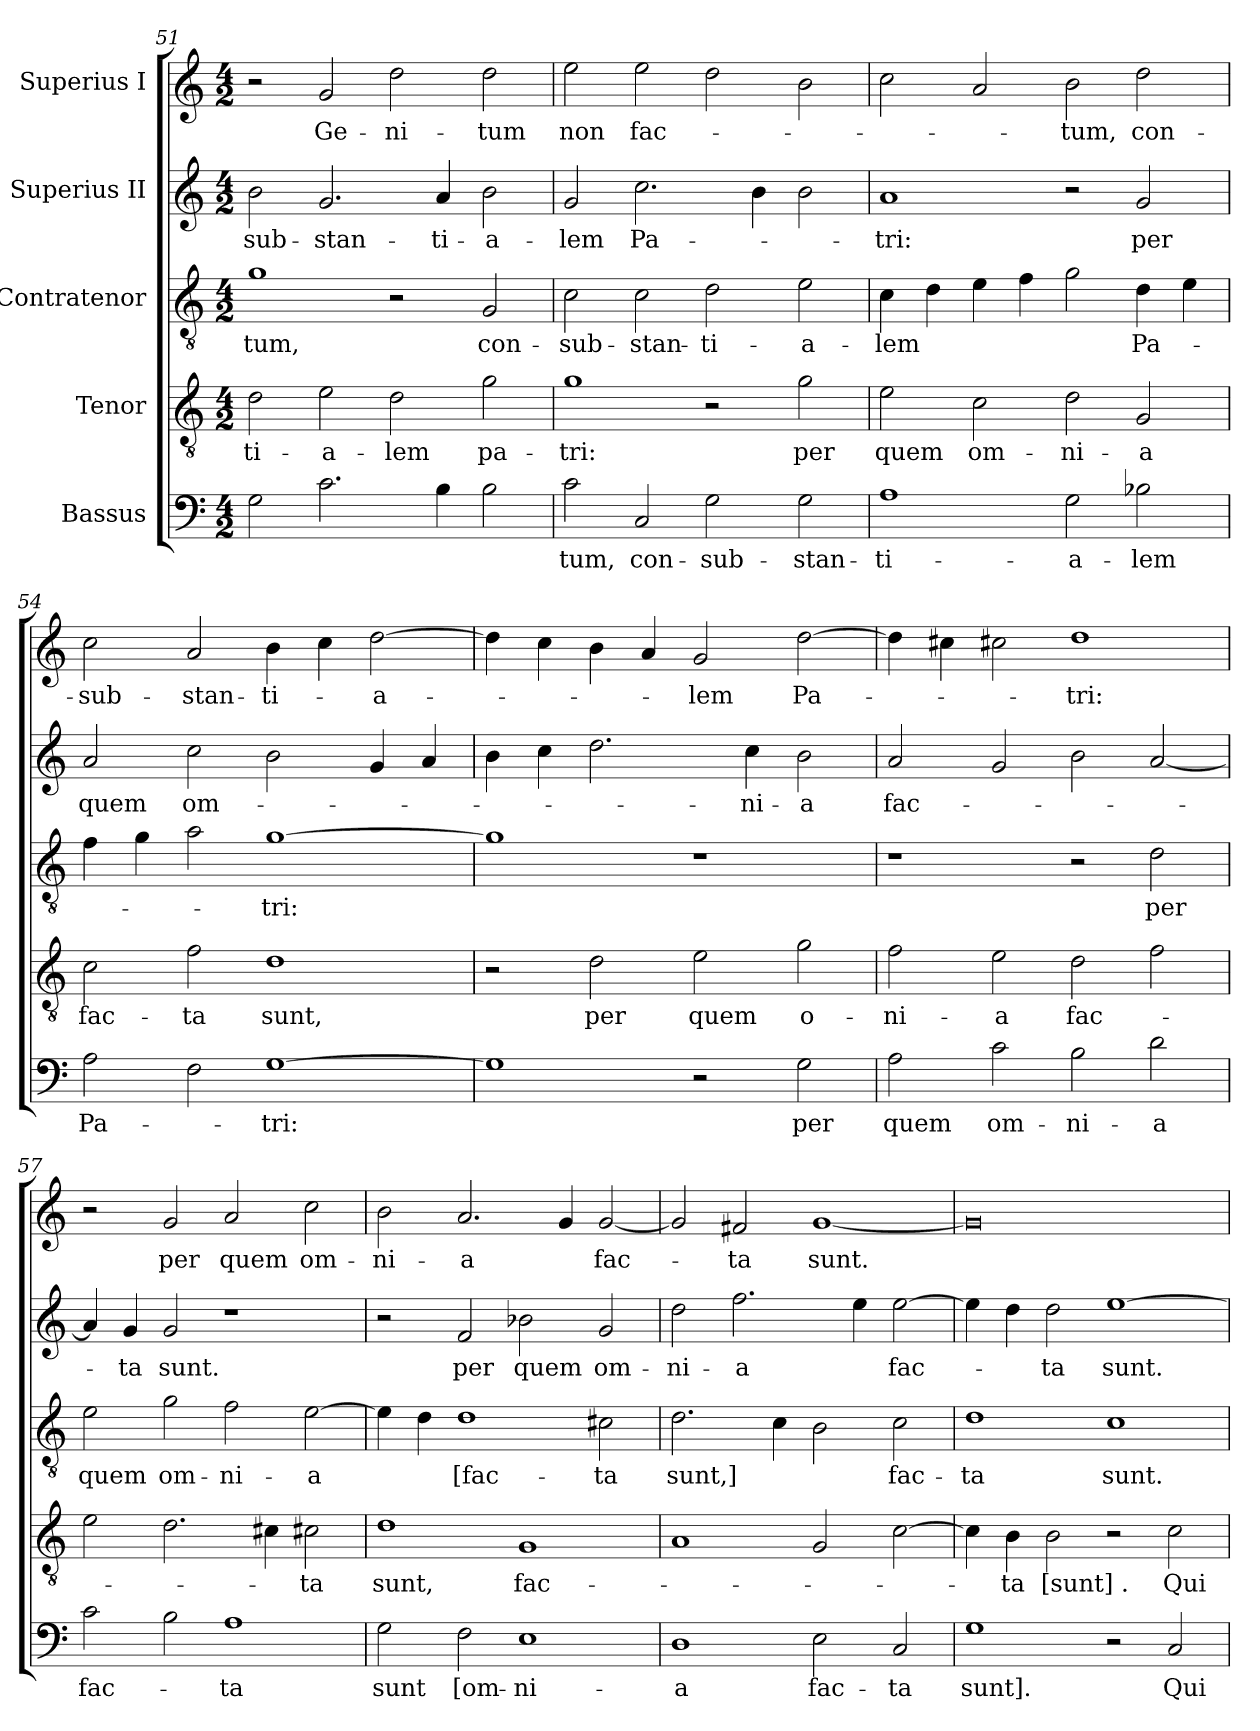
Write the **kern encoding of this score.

**kern	**text	**kern	**text	**kern	**text	**kern	**text	**kern	**text
*part5	*part5	*part4	*part4	*part3	*part3	*part2	*part2	*part1	*part1
*staff5	*staff5	*staff4	*staff4	*staff3	*staff3	*staff2	*staff2	*staff1	*staff1
*I"Bassus	*	*I"Tenor	*	*I"Contratenor	*	*I"Superius II	*	*I"Superius I	*
*clefF4	*	*clefGv2	*	*clefGv2	*	*clefG2	*	*clefG2	*
*k[]	*	*k[]	*	*k[]	*	*k[]	*	*k[]	*
*M4/2	*	*M4/2	*	*M4/2	*	*M4/2	*	*M4/2	*
=51	=51	=51	=51	=51	=51	=51	=51	=51	=51
2G\	.	2d\	-ti-	1g\	-tum,	2b\	-sub-	2r	.
2.c\	.	2e\	-a-	.	.	2.g/	-stan-	2g/	Ge-
.	.	2d\	-lem	2r	.	.	.	2dd\	-ni-
4B\	.	.	.	.	.	4a/	-ti-	.	.
2B\	.	2g\	pa-	2G/	con-	2b\	-a-	2dd\	-tum
=52	=52	=52	=52	=52	=52	=52	=52	=52	=52
2c\	-tum,	1g\	-tri:	2c\	-sub-	2g/	-lem	2ee\	non
2C/	con-	.	.	2c\	-stan-	2.cc\	Pa-	2ee\	fac-
2G\	-sub-	2r	.	2d\	-ti-	.	.	2dd\	.
.	.	.	.	.	.	4b\	.	.	.
2G\	-stan-	2g\	per	2e\	-a-	2b\	.	2b\	.
=53	=53	=53	=53	=53	=53	=53	=53	=53	=53
1A\	-ti-	2e\	quem	4c\	-lem	1a/	-tri:	2cc\	.
.	.	.	.	4d\	.	.	.	.	.
.	.	2c\	om-	4e\	.	.	.	2a/	.
.	.	.	.	4f\	.	.	.	.	.
2G\	-a-	2d\	-ni-	2g\	.	2r	.	2b\	-tum,
2B-X\	-lem	2G/	-a	4d\	Pa-	2g/	per	2dd\	con-
.	.	.	.	4e\	.	.	.	.	.
=54	=54	=54	=54	=54	=54	=54	=54	=54	=54
2A\	Pa-	2c\	fac-	4f\	.	2a/	quem	2cc\	-sub-
.	.	.	.	4g\	.	.	.	.	.
2F\	.	2f\	-ta	2a\	.	2cc\	om-	2a/	-stan-
[1G\	-tri:	1d\	sunt,	[1g\	-tri:	2b\	.	4b\	-ti-
.	.	.	.	.	.	.	.	4cc\	.
.	.	.	.	.	.	4g/	.	[2dd\	-a-
.	.	.	.	.	.	4a/	.	.	.
=55	=55	=55	=55	=55	=55	=55	=55	=55	=55
1G\]	.	2r	.	1g\]	.	4b\	.	4dd\]	.
.	.	.	.	.	.	4cc\	.	4cc\	.
.	.	2d\	per	.	.	2.dd\	.	4b\	.
.	.	.	.	.	.	.	.	4a/	.
2r	.	2e\	quem	1r	.	.	.	2g/	-lem
.	.	.	.	.	.	4cc\	-ni-	.	.
2G\	per	2g\	o-	.	.	2b\	-a	[2dd\	Pa-
=56	=56	=56	=56	=56	=56	=56	=56	=56	=56
2A\	quem	2f\	-ni-	1r	.	2a/	fac-	4dd\]	.
.	.	.	.	.	.	.	.	4cc#X\	.
2c\	om-	2e\	-a	.	.	2g/	.	2cc#X\	.
2B\	-ni-	2d\	fac-	2r	.	2b\	.	1dd\	-tri:
2d\	-a	2f\	.	2d\	per	[2a/	.	.	.
=57	=57	=57	=57	=57	=57	=57	=57	=57	=57
2c\	fac-	2e\	.	2e\	quem	4a/]	.	2r	.
.	.	.	.	.	.	4g/	-ta	.	.
2B\	.	2.d\	.	2g\	om-	2g/	sunt.	2g/	per
1A\	-ta	.	.	2f\	-ni-	1r	.	2a/	quem
.	.	4c#X\	.	.	.	.	.	.	.
.	.	2c#X\	-ta	[2e\	-a	.	.	2cc\	om-
=58	=58	=58	=58	=58	=58	=58	=58	=58	=58
2G\	sunt	1d\	sunt,	4e\]	.	2r	.	2b\	-ni-
.	.	.	.	4d\	.	.	.	.	.
2F\	[om-	.	.	1d\	[fac-	2f/	per	2.a/	-a
1E\	-ni-	1G/	fac-	.	.	2b-X\	quem	.	.
.	.	.	.	.	.	.	.	4g/	.
.	.	.	.	2c#X\	-ta	2g/	om-	[2g/	fac-
=59	=59	=59	=59	=59	=59	=59	=59	=59	=59
1D\	-a	1A/	.	2.d\	sunt,]	2dd\	-ni-	2g/]	.
.	.	.	.	.	.	2.ff\	-a	2f#X/	-ta
.	.	.	.	4c\	.	.	.	.	.
2E\	fac-	2G/	.	2B\	.	.	.	[1g/	sunt.
.	.	.	.	.	.	4ee\	.	.	.
2C/	-ta	[2c\	.	2c\	fac-	[2ee\	fac-	.	.
=60	=60	=60	=60	=60	=60	=60	=60	=60	=60
1G\	sunt].	4c\]	.	1d\	-ta	4ee\]	.	0g/]	.
.	.	4B\	-ta	.	.	4dd\	.	.	.
.	.	2B\	[sunt].	.	.	2dd\	-ta	.	.
2r	.	2r	.	1c\	sunt.	[1ee\	sunt.	.	.
2C/	Qui	2c\	Qui	.	.	.	.	.	.
=	=	=	=	=	=	=	=	=	=
*-	*-	*-	*-	*-	*-	*-	*-	*-	*-
